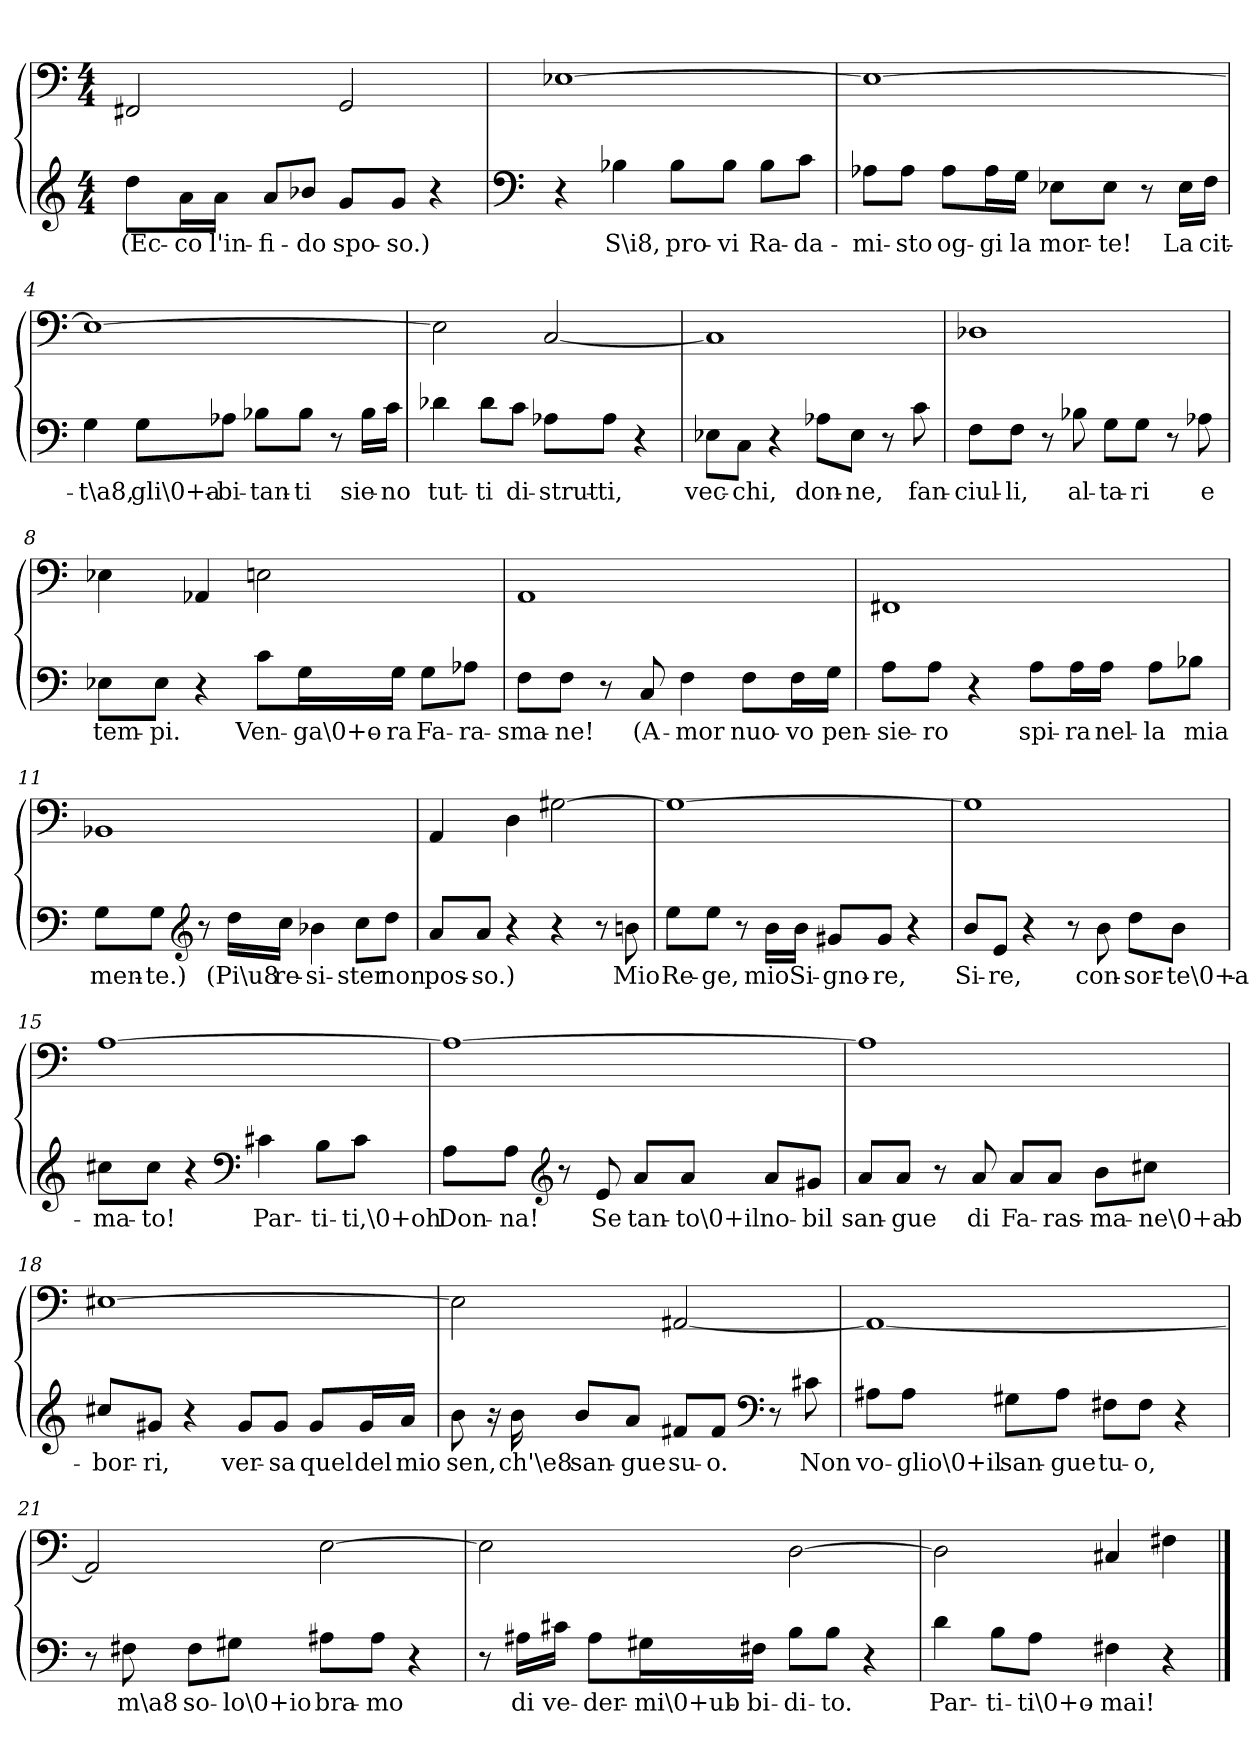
**kern	**text	**kern
*part1	*part1	*part1
*staff2	*staff2	*staff1
*clefG2	*	*clefF4
*k[]	*	*k[]
*a:	*	*a:
*M4/4	*	*M4/4
=1	=1	=1
8dd\L	(Ec-	2FF#X/
16a\L	-co	.
16a\JJ	l'in-	.
8a/L	-fi-	.
8b-X/J	-do	.
8g/L	spo-	2GG/
8g/J	-so.)	.
4r	.	.
=2	=2	=2
*clefF4	*	*
4r	.	[1E-X\
4B-X\	S\i8,	.
8B-\L	pro-	.
8B-\J	-vi	.
8B-\L	Ra-	.
8c\J	-da-	.
=3	=3	=3
8A-X\L	-mi-	1E-\_
8A-\J	-sto	.
8A-\L	og-	.
16A-\L	-gi	.
16G\JJ	la	.
8E-X\L	mor-	.
8E-\J	-te!	.
8r	.	.
16E-\LL	La	.
16F\JJ	cit-	.
=4	=4	=4
4G\	-t\a8,	1E-\_
8G\L	gli\0+a-	.
8A-X\J	-bi-	.
8B-X\L	-tan-	.
8B-\J	-ti	.
8r	.	.
16B-\LL	sie-	.
16c\JJ	-no	.
=5	=5	=5
4d-X\	tut-	2E-\]
8d-\L	-ti	.
8c\J	di-	.
8A-X\L	-strut-	[2C/
8A-\J	-ti,	.
4r	.	.
=6	=6	=6
8E-X\L	vec-	1C/]
8C\J	-chi,	.
4r	.	.
8A-X\L	don-	.
8E-\J	-ne,	.
8r	.	.
8c\	fan-	.
=7	=7	=7
8F\L	-ciul-	1D-X\
8F\J	-li,	.
8r	.	.
8B-X\	al-	.
8G\L	-ta-	.
8G\J	-ri	.
8r	.	.
8A-X\	e	.
=8	=8	=8
8E-X\L	tem-	4E-X\
8E-\J	-pi.	.
4r	.	4AA-X/
8c\L	Ven-	2En\
16G\L	-ga\0+o-	.
16G\JJ	-ra	.
8G\L	Fa-	.
8A-X\J	-ra-	.
=9	=9	=9
8F\L	-sma-	1AA/
8F\J	-ne!	.
8r	.	.
8C/	(A-	.
4F\	-mor	.
8F\L	nuo-	.
16F\L	-vo	.
16G\JJ	pen-	.
=10	=10	=10
8A\L	-sie-	1FF#X/
8A\J	-ro	.
4r	.	.
8A\L	spi-	.
16A\L	-ra	.
16A\JJ	nel-	.
8A\L	-la	.
8B-X\J	mia	.
=11	=11	=11
8G\L	men-	1BB-X/
8G\J	-te.)	.
*clefG2	*	*
8r	.	.
16dd\LL	(Pi\u8	.
16cc\JJ	re-	.
4b-X\	-si-	.
8cc\L	-ster	.
8dd\J	non	.
=12	=12	=12
8a/L	pos-	4AA/
8a/J	-so.)	.
4r	.	4D\
4r	.	[2G#X\
8r	.	.
8bn\	Mio	.
=13	=13	=13
8ee\L	Re-	1G#\_
8ee\J	-ge,	.
8r	.	.
16b\LL	mio	.
16b\JJ	Si-	.
8g#X/L	-gno-	.
8g#/J	-re,	.
4r	.	.
=14	=14	=14
8b/L	Si-	1G#\]
8e/J	-re,	.
4r	.	.
8r	.	.
8b\	con-	.
8dd\L	-sor-	.
8b\J	-te\0+a-	.
=15	=15	=15
8cc#X\L	-ma-	[1A\
8cc#\J	-to!	.
4r	.	.
*clefF4	*	*
4c#X\	Par-	.
8B\L	-ti-	.
8c#\J	-ti,\0+oh	.
=16	=16	=16
8A\L	Don-	1A\_
8A\J	-na!	.
*clefG2	*	*
8r	.	.
8e/	Se	.
8a/L	tan-	.
8a/J	-to\0+il	.
8a/L	no-	.
8g#X/J	-bil	.
=17	=17	=17
8a/L	san-	1A\]
8a/J	-gue	.
8r	.	.
8a/	di	.
8a/L	Fa-	.
8a/J	-ras-	.
8b\L	-ma-	.
8cc#X\J	-ne\0+ab-	.
=18	=18	=18
8cc#X/L	-bor-	[1E#X\
8g#X/J	-ri,	.
4r	.	.
8g#/L	ver-	.
8g#/J	-sa	.
8g#/L	quel	.
16g#/L	del	.
16a/JJ	mio	.
=19	=19	=19
8b\	sen,	2E#\]
16r	.	.
16b\	ch'\e8	.
8b/L	san-	.
8a/J	-gue	.
8f#X/L	su-	[2AA#X/
8f#/J	-o.	.
*clefF4	*	*
8r	.	.
8c#X\	Non	.
=20	=20	=20
8A#X\L	vo-	1AA#/_
8A#\J	-glio\0+il	.
8G#X\L	san-	.
8A#\J	-gue	.
8F#X\L	tu-	.
8F#\J	-o,	.
4r	.	.
=21	=21	=21
8r	.	2AA#/]
8F#X\	m\a8	.
8F#\L	so-	.
8G#X\J	-lo\0+io	.
8A#X\L	bra-	[2E\
8A#\J	-mo	.
4r	.	.
=22	=22	=22
8r	.	2E\]
16A#X\LL	di	.
16c#X\JJ	ve-	.
8A#\L	-der-	.
16G#X\L	-mi\0+ub-	.
16F#X\JJ	-bi-	.
8B\L	-di-	[2D\
8B\J	-to.	.
4r	.	.
=23	=23	=23
4d\	Par-	2D\]
8B\L	-ti-	.
8A\J	-ti\0+o-	.
4F#X\	-mai!	4C#X/
4r	.	4F#X\
==	==	==
*-	*-	*-
